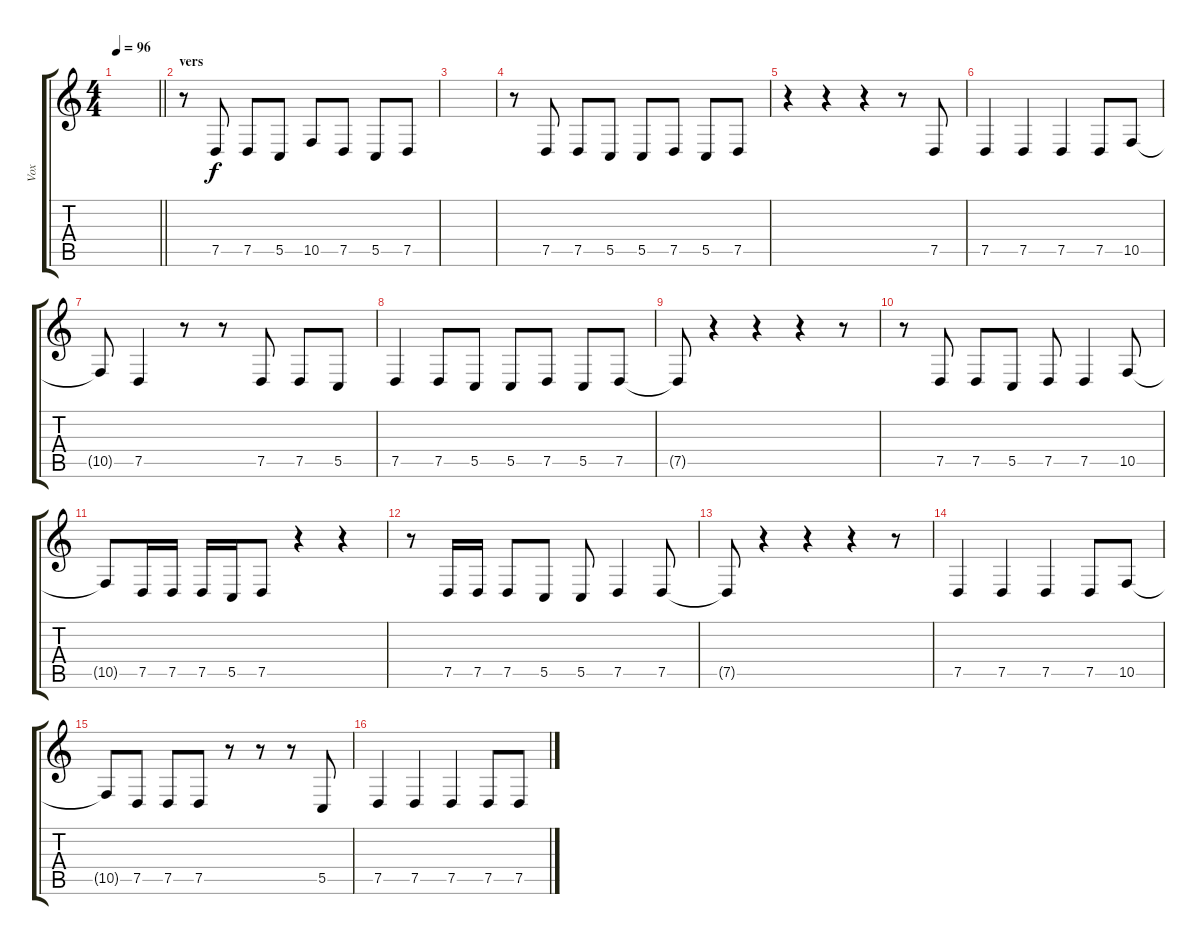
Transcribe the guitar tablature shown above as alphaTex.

\track ("Vox" "Vox") {instrument lead2sawtooth}
\staff {score tabs}
\tuning (D4 A3 F3 C3 G2 D2) {hide}
\ts (4 4)
\tempo 96
\clef g2
\barLineRight lightlight
\ks c
|
\section ("" "vers")
r.8 7.5.8 7.5.8 5.5.8 10.5.8 7.5.8 5.5.8 7.5.8 |
|
r.8 7.5.8 7.5.8 5.5.8 5.5.8 7.5.8 5.5.8 7.5.8 |
r.4 r.4 r.4 r.8 7.5.8 |
7.5.4 7.5.4 7.5.4 7.5.8 10.5.8 |
10.5{t}.8 7.5.4 r.8 r.8 7.5.8 7.5.8 5.5.8 |
7.5.4 7.5.8 5.5.8 5.5.8 7.5.8 5.5.8 7.5.8 |
7.5{t}.8 r.4 r.4 r.4 r.8 |
r.8 7.5.8 7.5.8 5.5.8 7.5.8 7.5.4 10.5.8 |
10.5{t}.8 7.5.16 7.5.16 7.5.16 5.5.16 7.5.8 r.4 r.4 |
r.8 7.5.16 7.5.16 7.5.8 5.5.8 5.5.8 7.5.4 7.5.8 |
7.5{t}.8 r.4 r.4 r.4 r.8 |
7.5.4 7.5.4 7.5.4 7.5.8 10.5.8 |
10.5{t}.8 7.5.8 7.5.8 7.5.8 r.8 r.8 r.8 5.5.8 |
7.5.4 7.5.4 7.5.4 7.5.8 7.5.8
